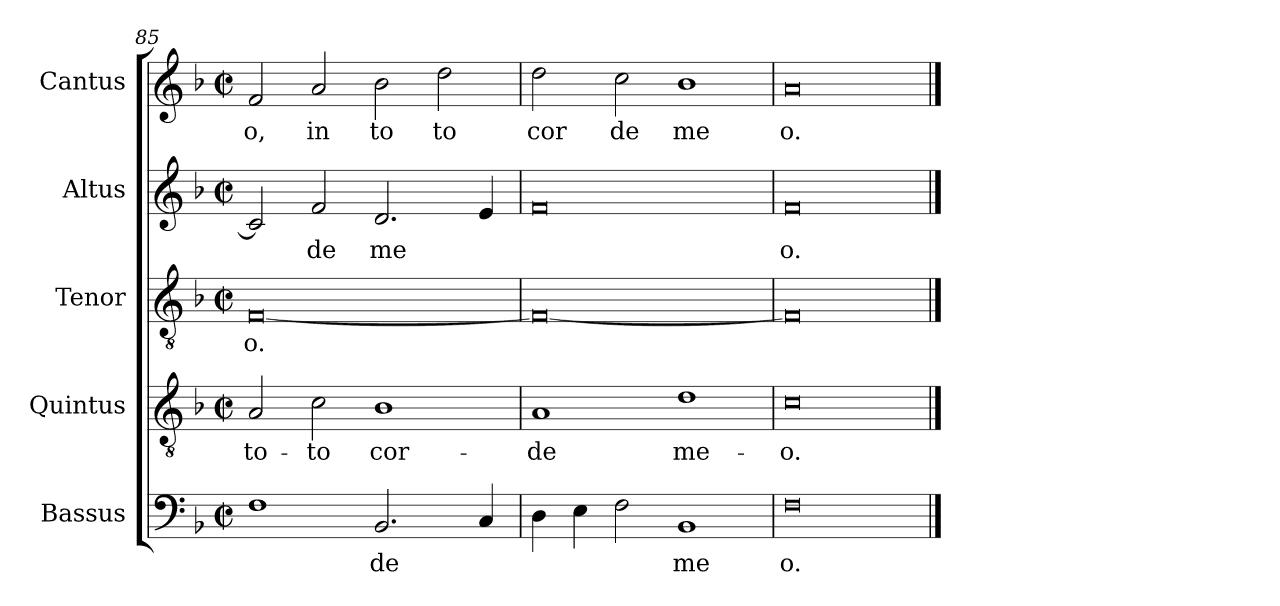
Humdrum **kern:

**kern	**text	**kern	**text	**kern	**text	**kern	**text	**kern	**text
*part5	*part5	*part4	*part4	*part3	*part3	*part2	*part2	*part1	*part1
*staff5	*staff5	*staff4	*staff4	*staff3	*staff3	*staff2	*staff2	*staff1	*staff1
*I"Bassus	*	*I"Quintus	*	*I"Tenor	*	*I"Altus	*	*I"Cantus	*
*clefF4	*	*clefGv2	*	*clefGv2	*	*clefG2	*	*clefG2	*
*k[b-]	*	*k[b-]	*	*k[b-]	*	*k[b-]	*	*k[b-]	*
*F:	*	*F:	*	*F:	*	*F:	*	*F:	*
*M2/2	*	*M2/2	*	*M2/2	*	*M2/2	*	*M2/2	*
*met(c|)	*	*met(c|)	*	*met(c|)	*	*met(c|)	*	*met(c|)	*
=85	=85	=85	=85	=85	=85	=85	=85	=85	=85
!	!LO:LY:b:cj	!	!LO:LY:b:cj	!	!LO:LY:b:cj	!	!LO:LY:b:cj	!	!LO:LY:b:cj
1F	.	2A/	to-	[<0F	o.	2c/]	.	2f/	o,
!	!	!	!LO:LY:b:cj	!	!	!	!LO:LY:b:cj	!	!LO:LY:b:cj
.	.	2c\	-to	.	.	2f/	de	2a/	in
!	!LO:LY:b:cj	!	!LO:LY:b:cj	!	!	!	!LO:LY:b:cj	!	!LO:LY:b:cj
2.BB-/	de	1B-	cor-	.	.	2.d/	me	2b-\	to
!	!	!	!	!	!	!	!	!	!LO:LY:b:cj
.	.	.	.	.	.	.	.	2dd\	to
!	!LO:LY:b:cj	!	!	!	!	!	!LO:LY:b:cj	!	!
4C/	.	.	.	.	.	4e/	.	.	.
=86	=86	=86	=86	=86	=86	=86	=86	=86	=86
!	!LO:LY:b:cj	!	!LO:LY:b:cj	!	!LO:LY:b:cj	!	!LO:LY:b:cj	!	!LO:LY:b:cj
4D\	.	1A	-de	0F_<	.	0f	.	2dd\	cor
!	!LO:LY:b:cj	!	!	!	!	!	!	!	!
4E\	.	.	.	.	.	.	.	.	.
!	!LO:LY:b:cj	!	!	!	!	!	!	!	!LO:LY:b:cj
2F\	.	.	.	.	.	.	.	2cc\	de
!	!LO:LY:b:cj	!	!LO:LY:b:cj	!	!	!	!	!	!LO:LY:b:cj
1BB-	me	1d	me-	.	.	.	.	1b-	me
=87	=87	=87	=87	=87	=87	=87	=87	=87	=87
!	!LO:LY:b:cj	!	!LO:LY:b:cj	!	!LO:LY:b:cj	!	!LO:LY:b:cj	!	!LO:LY:b:cj
0F	o.	0c	-o.	0F]	.	0f	o.	0a	o.
==	==	==	==	==	==	==	==	==	==
*-	*-	*-	*-	*-	*-	*-	*-	*-	*-
